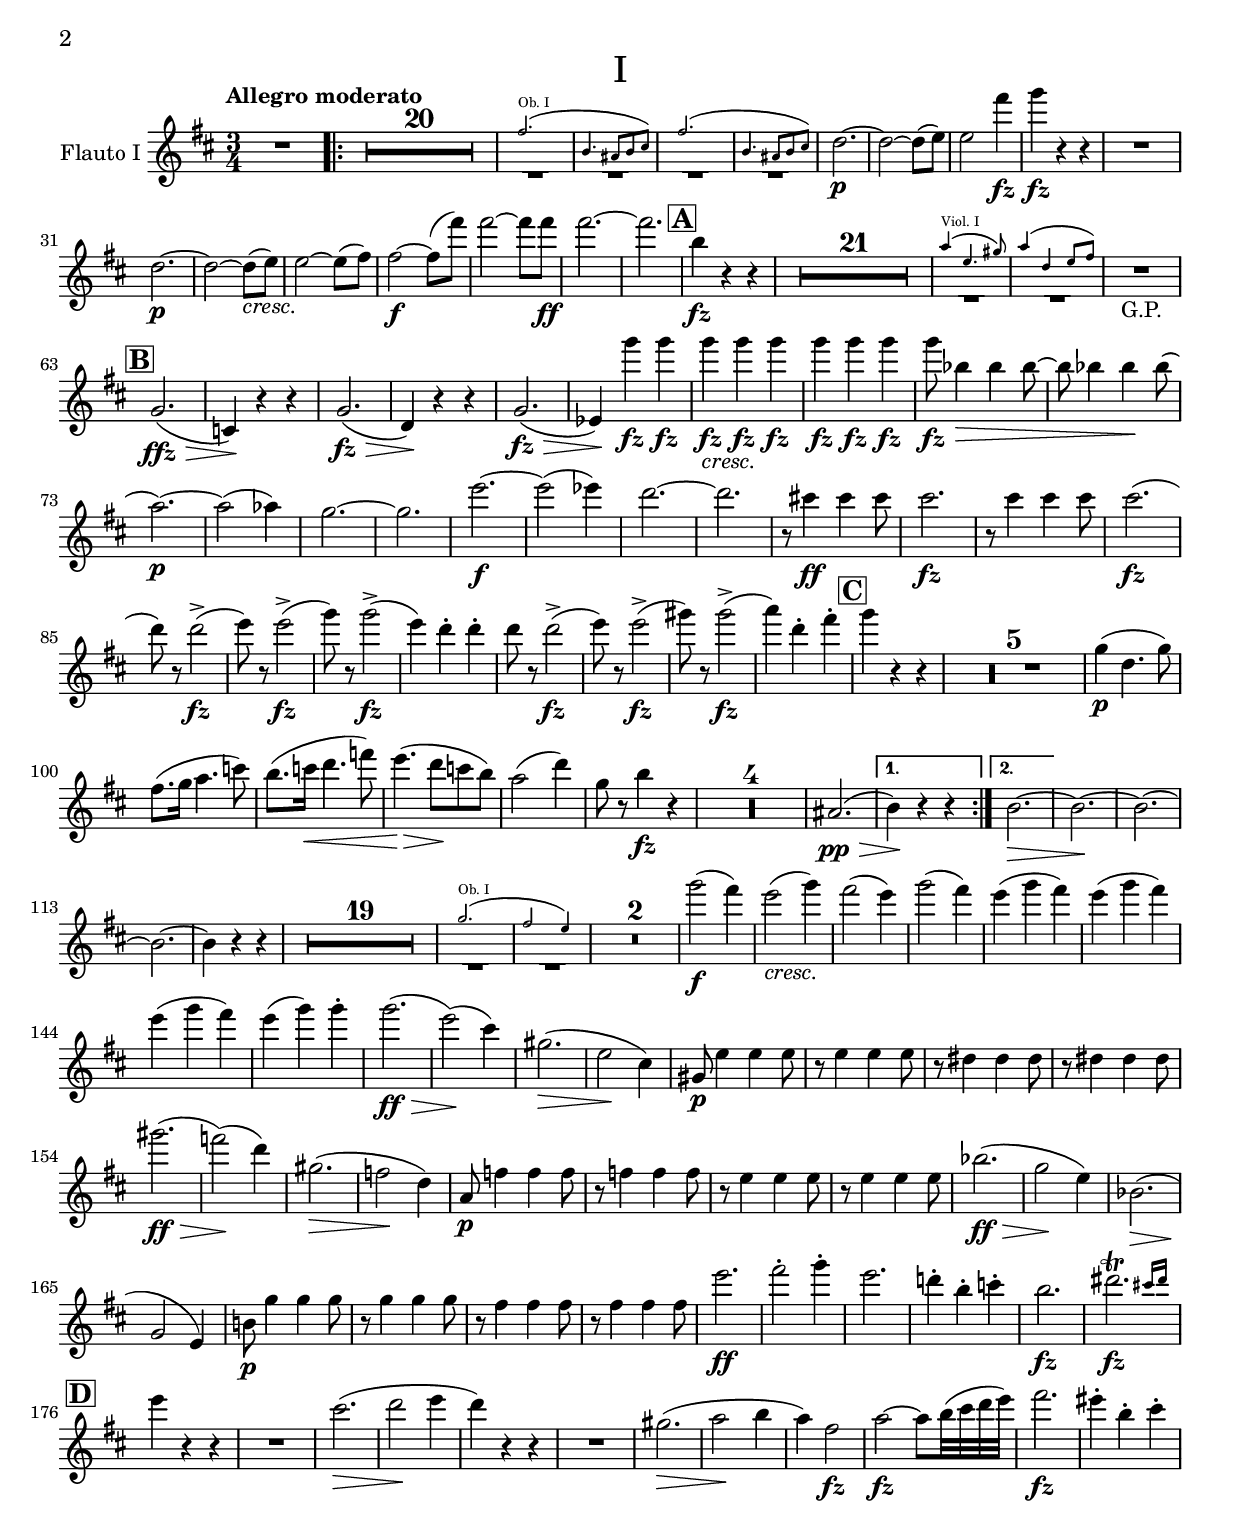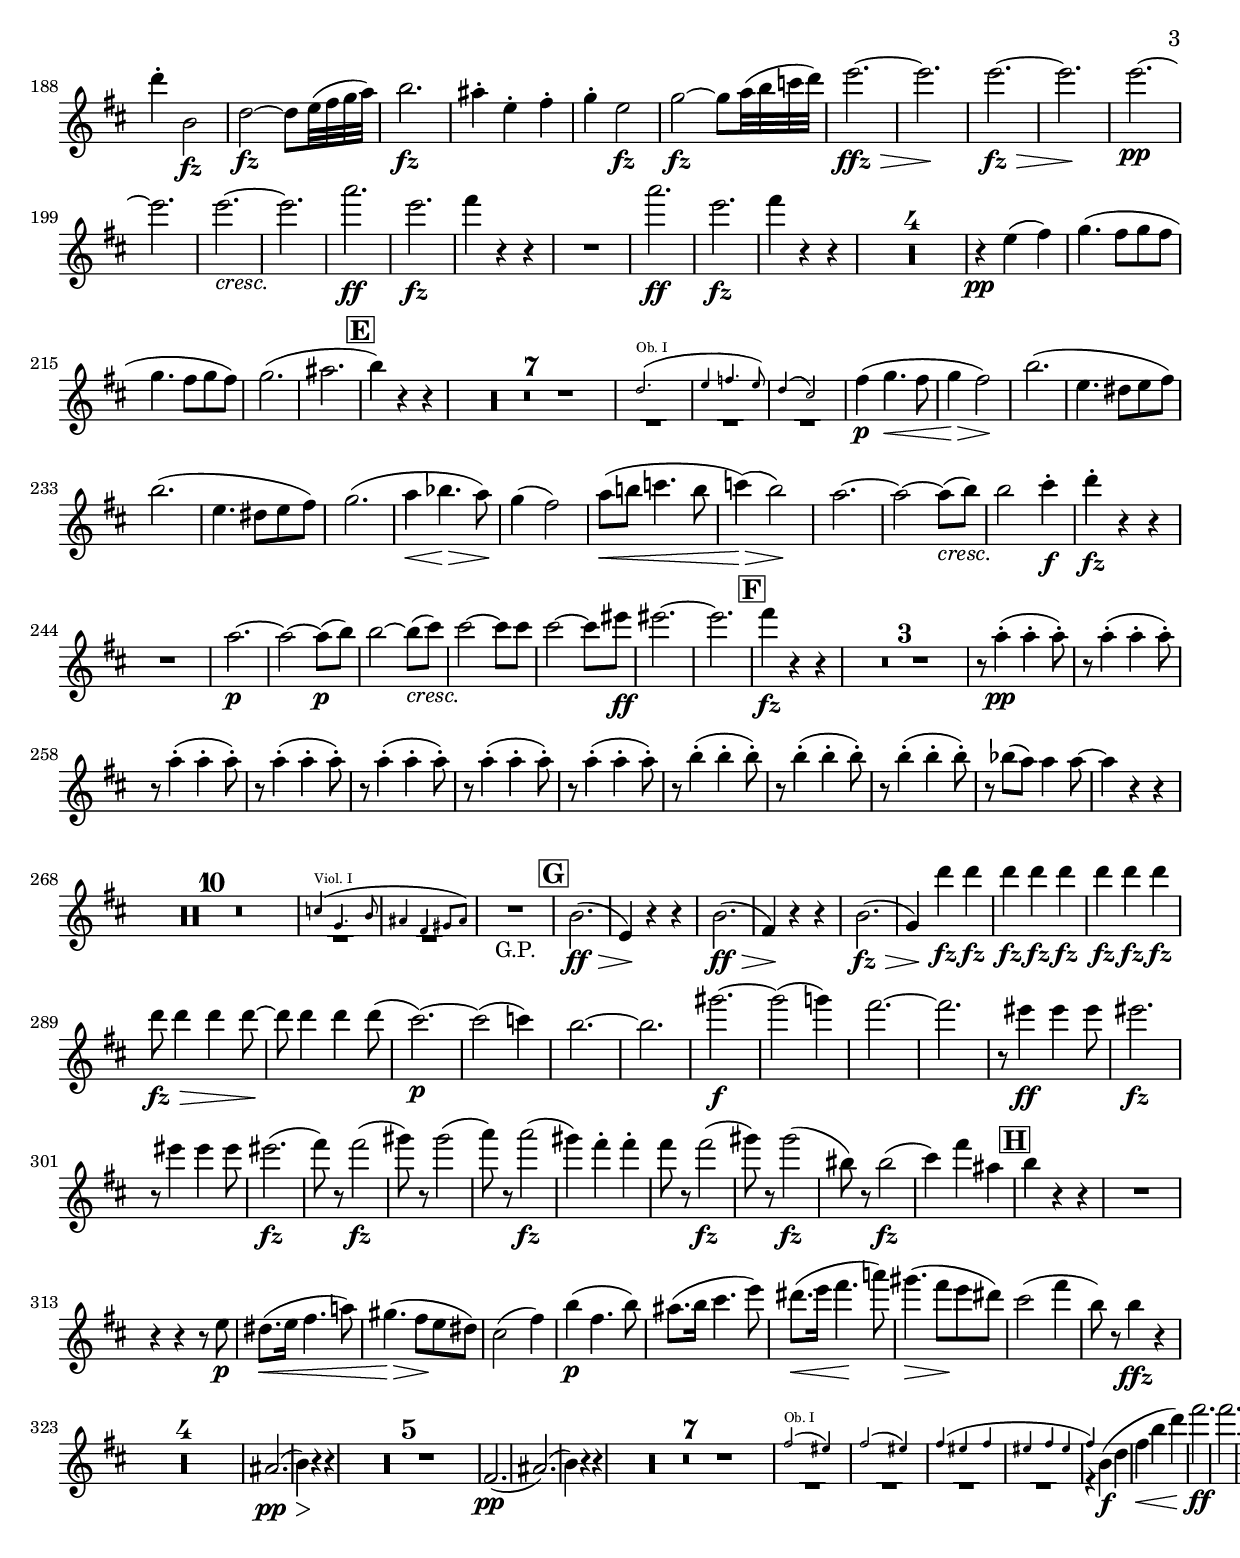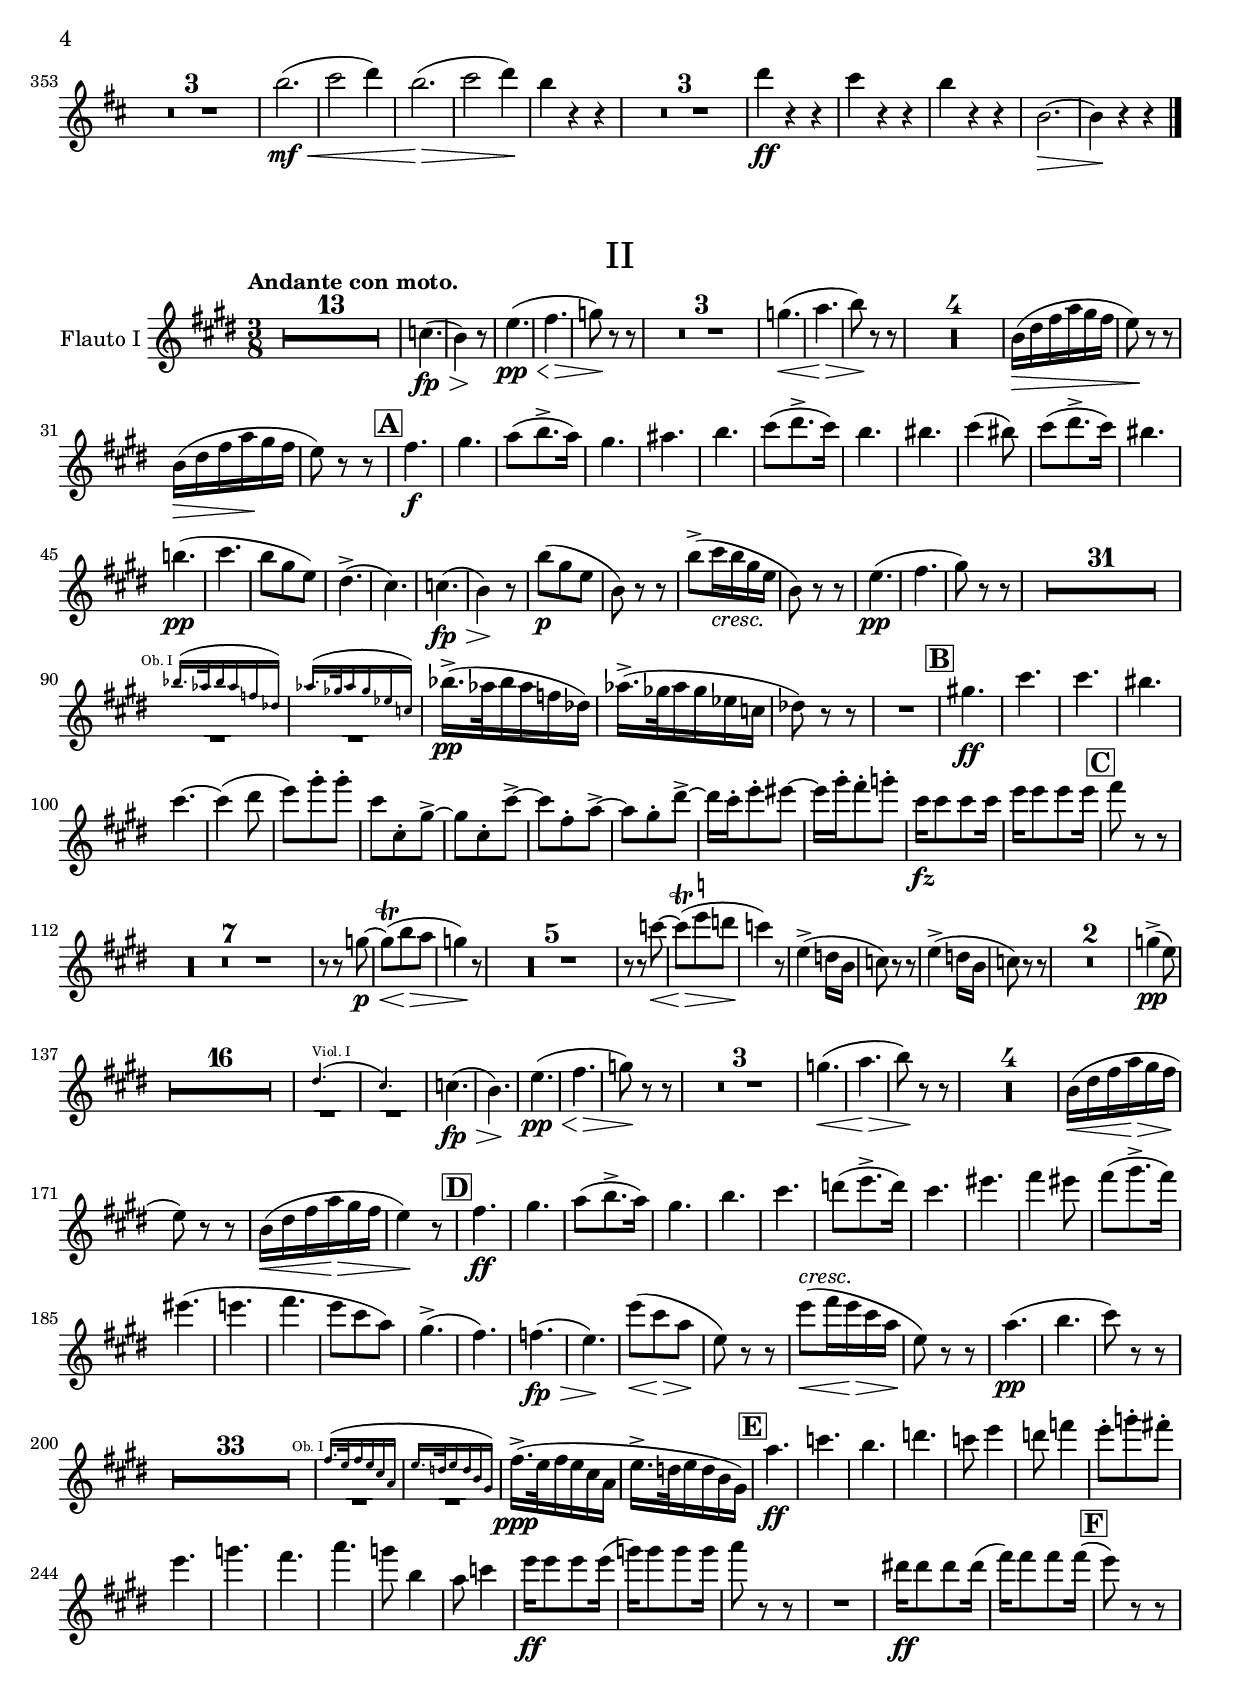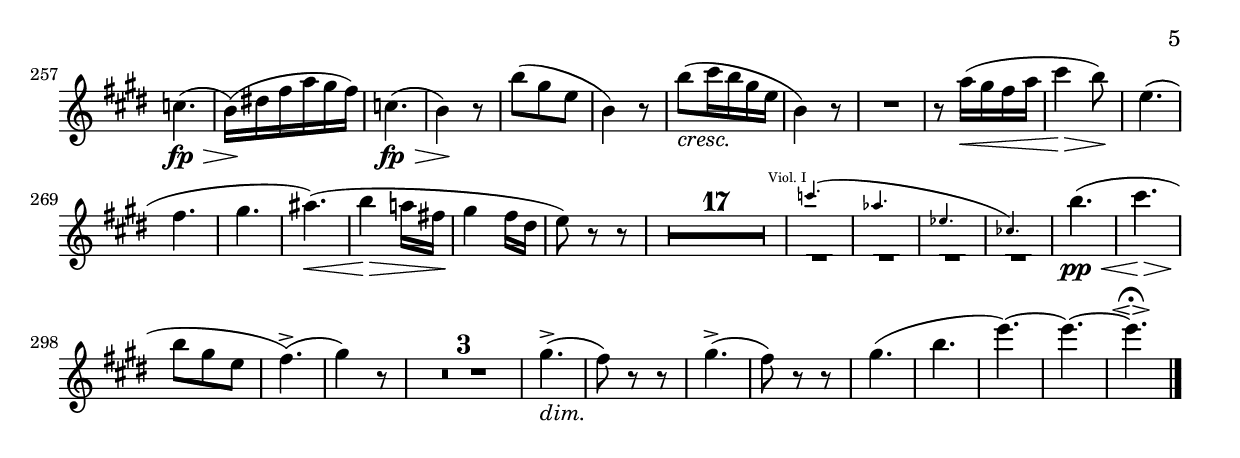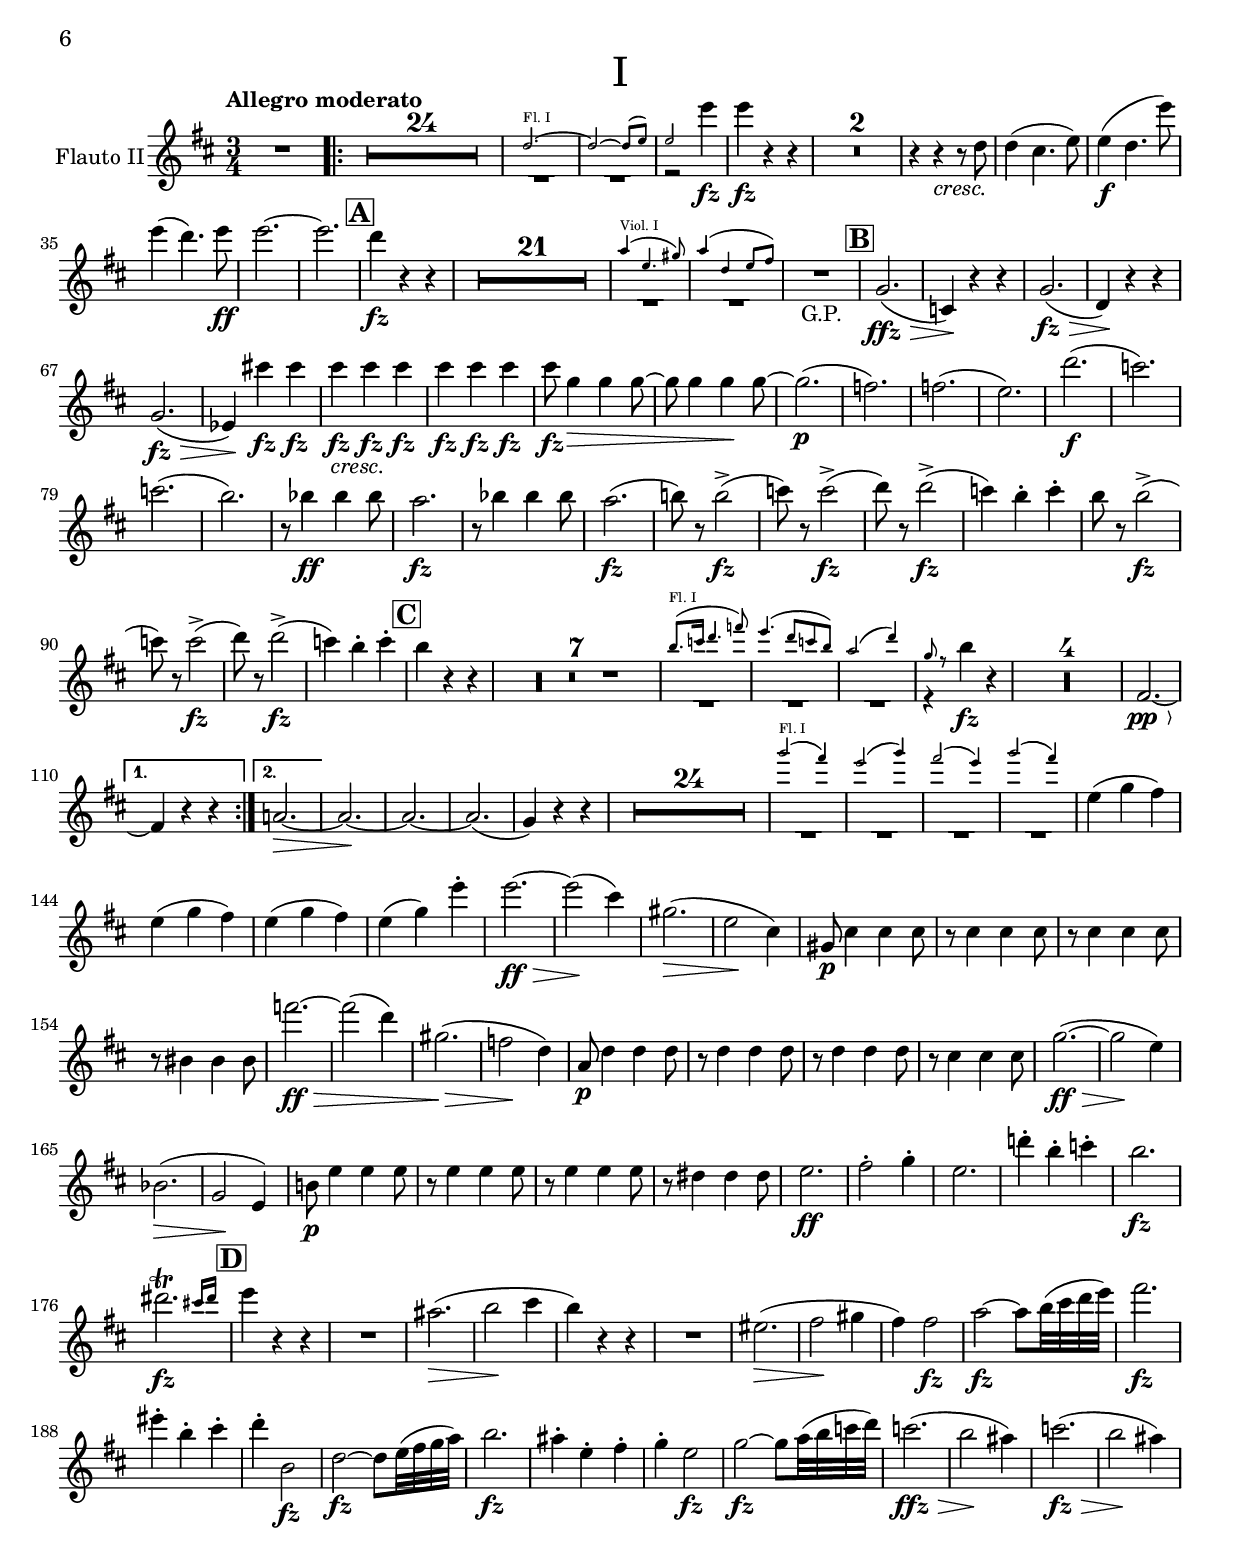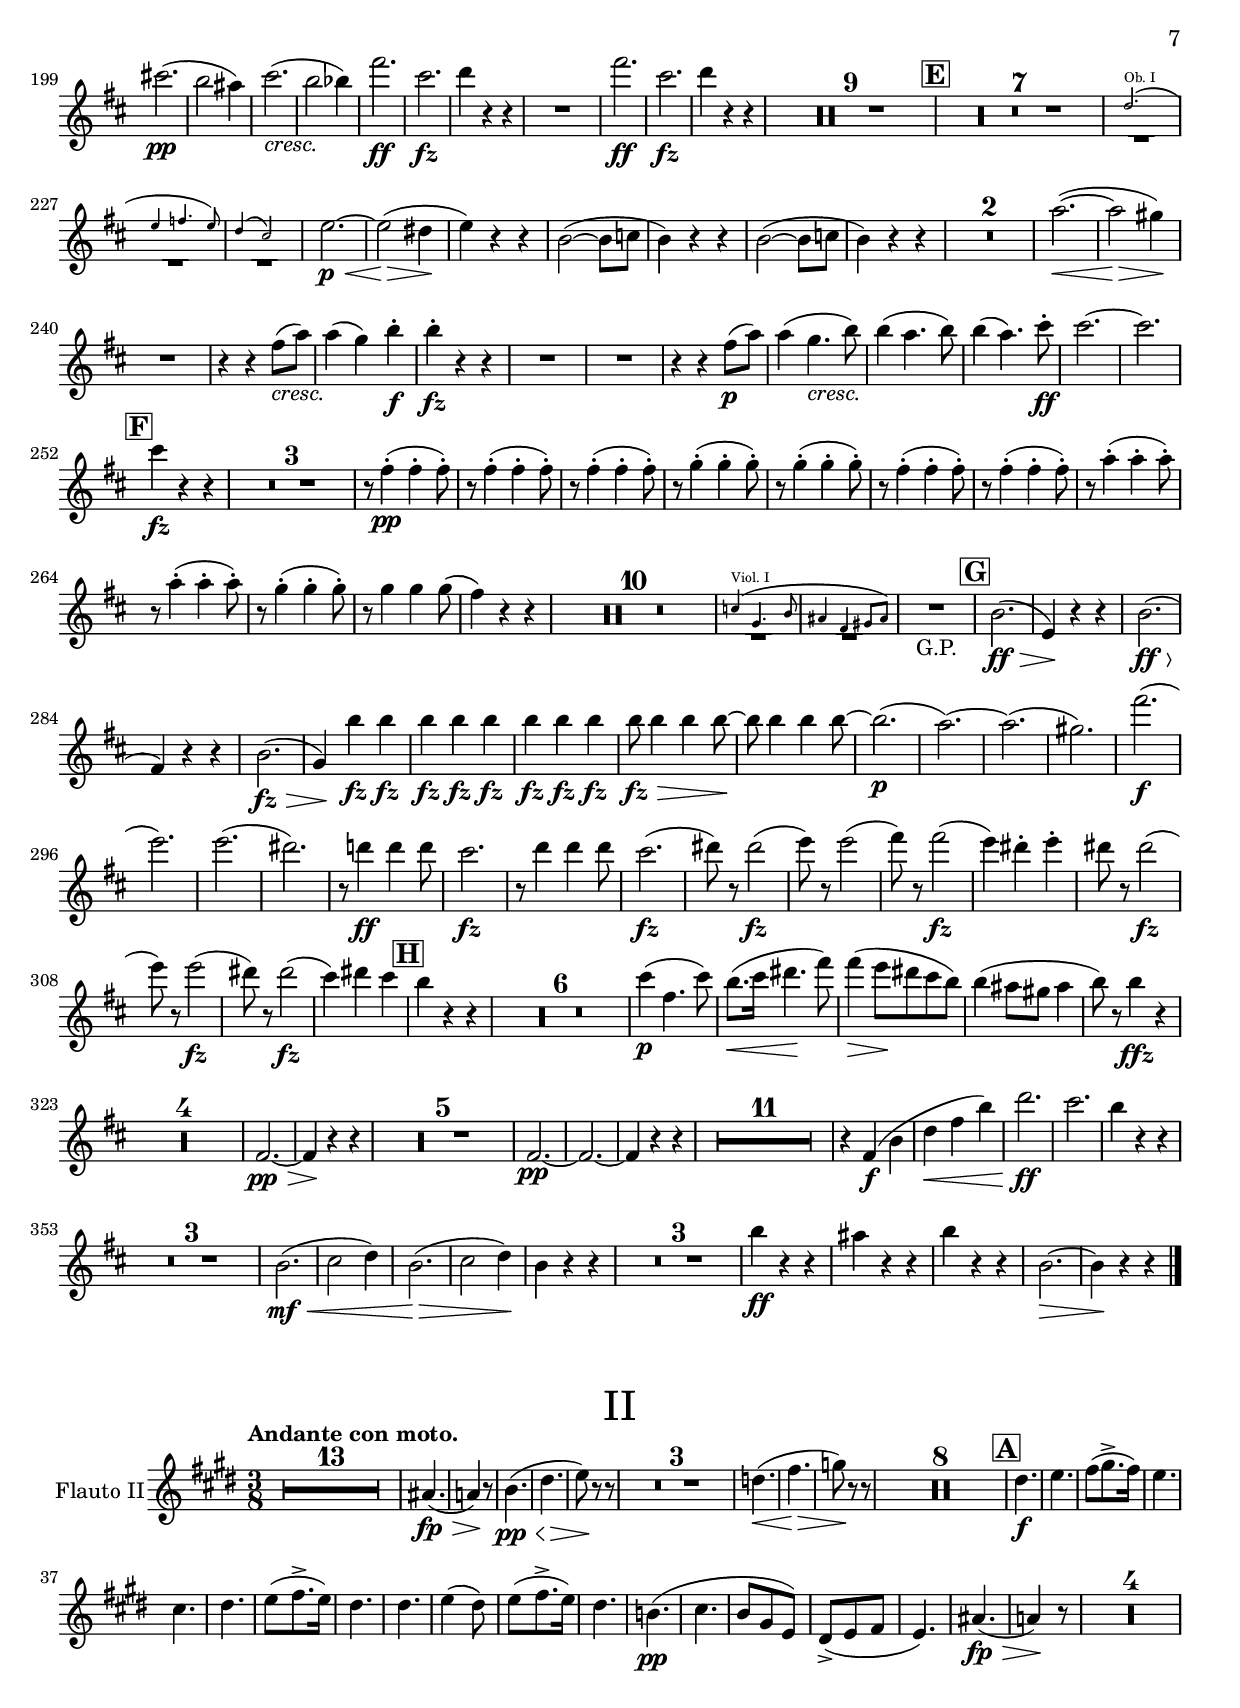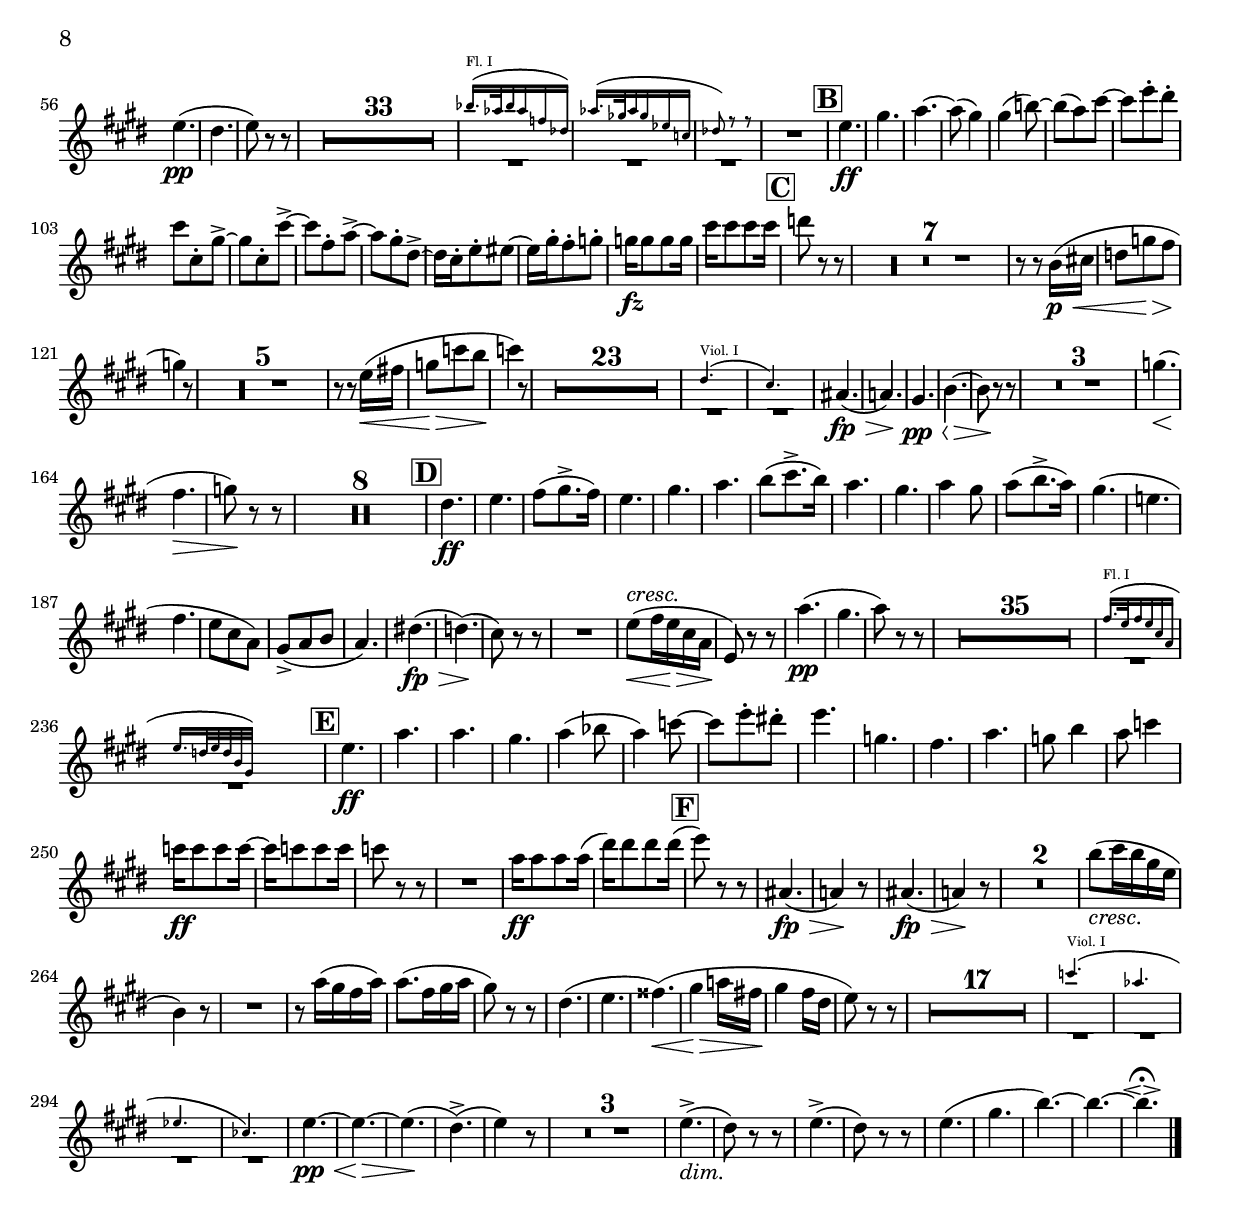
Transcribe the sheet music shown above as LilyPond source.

%Fichier : /media/Documents/Partitions/lilypond/16-SchubertSymph8/00_SchubertSymphonie8_01_Flauti.ly
%Fichier généré le :  samedi 2 février 2019, 13:30:06 (UTC+0100)
%#######################################################################
%#             G E N E R A L I T E S   E T   E N T E T E               #
%#######################################################################
\paper {
	%annotate-spacing = ##t
	ragged-bottom = ##t
	ragged-last-bottom = ##t
	%systems-per-page = #11
	%system-system-spacing = #'((basic-distance . 9) (padding . 0))
	%system-count = #12
	%
	%score-system-spacing = #'((padding . 0) (basic-distance . 10) (minimum-distance . 0) (stretchability . 0))
	%system-system-spacing #'basic-distance = #0
	%system-system-spacing #'minimum-distance = #0
	%system-system-spacing #'padding = #0.2
	%system-system-spacing #'stretchability = #0
	%page-breaking = #ly:page-turn-breaking
	%auto-first-page-number = ##t
	bookTitleMarkup = \markup {
		\override #'(baseline-skip . 3.5)
		\column {
			\fill-line { \fromproperty #'header:dedication }
			\override #'(baseline-skip . 3.5)
			\column {
				\fill-line {
					\huge \larger \larger \bold
					\fromproperty #'header:title
				}
				\fill-line {
					\large %\bold
					\fromproperty #'header:subtitle
				}
				\fill-line {
					\smaller %\bold
					\fromproperty #'header:subsubtitle
				}
				\fill-line {
					\fromproperty #'header:poet
					{ \large \bold \fromproperty #'header:instrument }
					\fromproperty #'header:composer
				}
				\fill-line {
					\fromproperty #'header:meter
					\fromproperty #'header:arranger
				}
			}
		}
	}
}
%-----------------------------------------------------------------------
globalMvtUn = {
	\version "2.18.2"
	\time 3/4
	%\key c \major
	\set Score.markFormatter = #format-mark-box-alphabet
	\compressFullBarRests
	\tempo "Allegro moderato"
	\set Score.doubleRepeatType = #":|.|:"
}
%-----------------------------------------------------------------------
globalMvtDeux = {
	\version "2.18.2"
	\time 3/8
	%\key c \major
	\set Score.markFormatter = #format-mark-box-alphabet
	\compressFullBarRests
	\tempo "Andante con moto."
	\set Score.doubleRepeatType = #":|.|:"
}
%-----------------------------------------------------------------------
\include "markup.ly"
%Fichier : /media/Documents/Partitions/lilypond/16-SchubertSymph8/01_SchubertSymphonie8_Mvt1_Flauto.ly
%Fichier généré le :  samedi 2 février 2019, 13:30:06 (UTC+0100)
%-----------------------------------------------------------------------
%         /!\ /!\ /!\   Fichier non compilable   /!\ /!\ /!\           -
%-----------------------------------------------------------------------
%#######################################################################
%#               M O U V E M E N T   1   -   V O I X   1               #
%#######################################################################
oboeNotesA = \relative c'' {
    s2.*21
    fis2.(
    b,4. ais8[ b cis])
    fis2.(
    b,4. ais8[ b cis])
}
oboeNotesB = \relative c''' {
    s2.*134
    g2.(
    fis2 e4)
    g2.(
    fis2 e4)
}
oboeNotesC = \relative c'' {
    s2.*226
    d2.(
    e4 f4. e8)
    d4( cis2)
}
oboeNotesD = \relative c'' {
    s2.*344
    fis2(-> eis4)
    fis2(-> eis4)
    fis( eis fis
    eis fis eis
    fis) s s
}
violinNotesA = \relative c''' {
    s2.*59
    a4( e4. gis8)
    a4( d, e8 fis)
}
violinNotesB = \relative c'' {
    s2.*278
    c4( g4. b8
    ais4 fis gis8 ais)
}
FlautoNotesA = \relative c'' {
    s2.*25
    d2.~
    d2~ d8( e)
    e2
}
FlautoNotesB = \relative c''' {
    s2.*100
    b8.( c16 d4. f8)
    e4.( d8[ c b])
    a2( d4)
    g,8 r
}
FlautoNotesC = \relative c'''' {
    s2.*139
    g2( fis4)
    e2( g4)
    fis2( e4)
    g2( fis4)
}
\addQuote "oboeA" {\oboeNotesA}
\addQuote "oboeB" {\oboeNotesB}
\addQuote "oboeC" {\oboeNotesC}
\addQuote "oboeD" {\oboeNotesD}
\addQuote "violinA" {\violinNotesA}
\addQuote "violinB" {\violinNotesB}
\addQuote "FlautoA" {\FlautoNotesA}
\addQuote "FlautoB" {\FlautoNotesB}
\addQuote "FlautoC" {\FlautoNotesC}

MvtUnFlautoI = \relative c {
	\clef treble
	\key b \minor
	\override TupletBracket #'bracket-visibility = ##f
	\override Hairpin.to-barline = ##f
	\set Score.alternativeNumberingStyle = #'numbers
	\set Staff.instrumentName = #"Flauto I"
	\set Staff.midiInstrument = #"flute"
	\set Score.quotedCueEventTypes = #'(note-event rest-event tie-event
                                      beam-event tuplet-span-event
                                      dynamic-event slur-event)
% mesures 1 à 5
	R2.
	\repeat volta 2 {
	    R2.*20
% mesures 6 à 10
	
% mesures 11 à 15
	
% mesures 16 à 20
	
% mesures 21 à 25
	    \new CueVoice { \set instrumentCueName = "Ob. I"}
	    \cueDuring #"oboeA" #UP {R2.*4}
% mesures 26 à 30
	    d''2.\p~
	    d2~ d8( e)
	    e2 fis'4\fz
	    g\fz r r
	    R2.
% mesures 31 à 35
	    d,2.\p~
	    d2~ d8(_\crescmarkup e)
	    e2~ e8( fis) 
	    fis2\f~ fis8( fis')
	    fis2~ fis8 fis\ff
% mesures 36 à 40
	    fis2.~
	    fis \mark \default
	    b,4\fz r r
	    R2.*21
% mesures 41 à 45
	
% mesures 46 à 50
	
% mesures 51 à 55
	
% mesures 56 à 60
	    \new CueVoice { \set instrumentCueName = "Viol. I"}
	    \cueDuring #"violinA" #UP {R2.*2}
% mesures 61 à 65
	    R2._\gp
	    \mark \default
	    g,2.\ffz\>(
	    c,4)\! r r
	    g'2.(\fz\>
% mesures 66 à 70
	    d4)\! r r
	    g2.(\fz\>
	    ees4)\! g''4\fz g\fz 
	    g_\crescmarkup\fz g\fz g\fz
	    g\fz g\fz g\fz
% mesures 71 à 75
	    g8\fz bes,4\> bes bes8~
	    bes bes4 bes\! bes8(
	    a2.)\p~
	    a2( aes4)
	    g2.~
% mesures 76 à 80
	    g
	    e'\f~
	    e2( ees4)
	    d2.~
	    d
% mesures 81 à 85
	    r8 cis!4\ff cis cis8 
	    cis2.\fz
	    r8 cis4 cis cis8
	    cis2.\fz(
	    d8) r d2(->\fz
% mesures 86 à 90
	    e8) r e2(\fz->
	    g8) r g2(\fz->
	    e4) d-. d-.
	    d8 r d2(\fz->
	    e8) r e2(\fz->
% mesures 91 à 95
	    gis8) r gis2(\fz->
	    a4) d,-. fis-. \mark \default
	    g r r
	    R2.*5
	    
% mesures 96 à 100
	    
	    
	    
	    g,4(\p d4. g8)
	    fis8.( g16 a4. c8)
% mesures 101 à 105
	    b8.( c16\< d4. f8)
	    e4.(\> d8[\! c b])
	    a2( d4)
	    g,8 r b4\fz r
	    R2.*4
% mesures 106 à 110
	    
	    
	    
	    ais,2.(\pp\>
	}
	\alternative {
	    {
	        b4)\! r r
	    }
	    {
	        b2.\>~
	    }
	}
% mesures 111 à 115
	b2.~\!
	b~
	b~ 
	b4 r r
	R2.*19
% mesures 116 à 120
	
% mesures 121 à 125
	
% mesures 126 à 130
	
% mesures 131 à 135
	
% mesures 136 à 140
	\new CueVoice { \set instrumentCueName = "Ob. I"}
	\cueDuring #"oboeB" #UP {R2.*2}
	R2.*2
	g''2\f( fis4)
	e2(_\crescmarkup g4)
	fis2( e4)
% mesures 141 à 145
	g2( fis4)
	e( g fis)
	e( g fis)
	e( g fis)
	e( g) g-.
% mesures 146 à 150
	g2.(\ff\>
	e2)(\! cis4)
	gis2.(\>
	e2\! cis4) 
	gis8\p e'4 e e8
% mesures 151 à 155
	r8 e4 e e8
	r8 dis4 dis dis8
	r dis4 dis dis8
	gis'2.(\ff\>
	f2)(\! d4)
% mesures 156 à 160
	gis,2.(\>
	f2\! d4)
	a8\p f'4 f f8
	r8 f4 f f8
	r8 e4 e e8 
% mesures 161 à 165
	r8 e4 e e8
	bes'2.\ff\>(
	g2\! e4)
	bes2.(\>
	g2\! e4)
% mesures 166 à 170
	b'!8\p g'4 g g8
	r g4 g g8
	r fis4 fis fis8
	r fis4 fis fis8
	e'2.\ff
% mesures 171 à 175
	fis2-. g4-.
	e2.
	d!4-. b-. c-. 
	b2.\fz 
	\afterGrace dis2.\fz^\trill {cis!16[ dis]} \once \override Score.RehearsalMark.X-offset = #1.0 \mark \default
% mesures 176 à 180
	e4 r r
	R2.
	cis2.(\>
	d2\! e4
	d) r r
% mesures 181 à 185
	R2.
	gis,2.\>(
	a2\! b4
	a4) fis2\fz
	a2\fz~ a8 b32( cis d e)
% mesures 186 à 190
	fis2.\fz
	eis4-. b-. cis-.
	d-. b,2\fz
	d\fz~ d8 e32( fis g a)
	b2.\fz
% mesures 191 à 195
	ais4-. e-. fis-.
	g-. e2\fz
	g\fz~ g8 a32( b c d)
	e2.\ffz\>~
	e\!
% mesures 196 à 200
	e~\fz\>
	e\!
	e~\pp
	e
	e~_\crescmarkup
% mesures 201 à 205
	e
	a\ff 
	e\fz
	fis4 r r
	R2.
% mesures 206 à 210
	a2.\ff
	e\fz
	fis4 r r
	R2.*4 
	
% mesures 211 à 215
	
	
	r4\pp e,( fis)
	g4.( fis8[ g fis]
	g4. fis8[ g fis])
% mesures 216 à 220
	g2.(
	ais \mark \default
	b4) r r
	R2.*7
	
% mesures 221 à 225
	
	
	
	
	
% mesures 226 à 230
	
	
	\new CueVoice { \set instrumentCueName = "Ob. I"}
	\cueDuring #"oboeC" #UP {R2.*3}
	fis4(\p g4.\< fis8
	g4\> fis2)\!
% mesures 231 à 235
	b2.(
	e,4. dis8[ e fis])
	b2.(
	e,4. dis8[ e fis])
	g2.(
% mesures 236 à 240
	a4\< bes4.\> a8)\!
	g4( fis2)
	a8(\< b! c4. b8
	c4)(\> b2)\!
	a2.~
% mesures 241 à 245
	a2~ a8(_\crescmarkup b) 
	b2 cis4-.\f
	d-.\fz r r
	R2.
	a2.\p~
% mesures 246 à 250
	a2~ a8\p( b)
	b2~ b8_\crescmarkup( cis)
	cis2~ cis8 cis
	cis2~ cis8 eis\ff
	eis2.~
% mesures 251 à 255
	eis \mark \default
	fis4\fz r r
	R2.*3
	
	
% mesures 256 à 260
	r8 a,4(-.\pp a-. a8-.) 
	r a4(-. a-. a8-.) 
	r a4(-. a-. a8-.) 
	r a4(-. a-. a8-.) 
	r a4(-. a-. a8-.) 
% mesures 261 à 265
	r a4(-. a-. a8-.) 
	r a4(-. a-. a8-.) 
	r b4(-. b-. b8-.)
	r b4(-. b-. b8-.)
	r b4(-. b-. b8-.) 
% mesures 266 à 270
	r bes([ a)] a4 a8~
	a4 r r
	R2.*10
	
	
% mesures 271 à 275
	
	
	
	
	
% mesures 276 à 280
	
	
	
	\new CueVoice { \set instrumentCueName = "Viol. I"}
	\cueDuring #"violinB" #UP {R2.*2}
	R2._\gp \mark \default
% mesures 281 à 285
	b,2.\ff\>(
	e,4)\! r r
	b'2.(\ff\>
	fis4)\! r r
	b2.(\fz\>
% mesures 286 à 290
	g4)\! d''\fz d\fz 
	d\fz d\fz d\fz  
	d\fz d\fz d\fz 
	d8\fz\> d4 d d8~\!
	d d4 d d8(
% mesures 291 à 295
	cis2.\p)~
	cis2( c4)
	b2.~
	b
	gis'2.\f~
% mesures 296 à 300
	gis2( g4)
	fis2.~
	fis
	r8 eis4\ff eis eis8
	eis2.\fz
% mesures 301 à 305
	r8 eis4 eis eis8 
	eis2.\fz(
	fis8) r fis2(\fz
	gis8) r gis2(
	a8) r a2\fz(
% mesures 306 à 310
	gis4) fis-. fis-.
	fis8 r fis2(\fz
	gis8) r gis2(\fz
	bis,8) r bis2(\fz
	cis4) fis ais, \mark \default
% mesures 311 à 315
	b r r
	R2. 
	r4 r r8 e,\p
	dis8.(\< e16 fis4. a!8)
	gis4.(\> fis8\![ e dis])
% mesures 316 à 320
	cis2( fis4)
	b(\p fis4. b8)
	ais8.( b16 cis4. e8)
	dis8.(\< e16 fis4.\! a!8)
	gis4.(\> fis8[\! e dis])
% mesures 321 à 325
	cis2( fis4 
	b,8) r b4\ffz r
	R2.*4
	
	
% mesures 326 à 330
	
	ais,2.(\pp\>
	b4)\! r r
	R2.*5
	
% mesures 331 à 335
	
	
	
	fis2.(\pp
	ais)(
% mesures 336 à 340
	b4) r r
	R2.*7
	
	
	
% mesures 341 à 345
	
	
	
	
	
% mesures 346 à 350
	\new CueVoice { \set instrumentCueName = "Ob. I"}
	\cueDuring #"oboeD" #UP {R2.*4 r4}
	 b(\f d
	fis\< b d)
	fis2.\ff
% mesures 351 à 355
	fis 
	b,4 r r
	R2.*3
	
	
% mesures 356 à 360
	b2.(\mf\< 
	cis2 d4)
	b2.\>(
	cis2 d4)\!
	b4 r r
% mesures 361 à 365
	R2.*3
	
	
	d4\ff r r
	cis r r
% mesures 366 à 368
	b r r
	b,2.\>~
	b4\! r r \bar "|."
}
MvtUnFlautoII = \relative c {
	\clef treble
	\key b \minor
	\override TupletBracket #'bracket-visibility = ##f
	\override Hairpin.to-barline = ##f
	\set Score.alternativeNumberingStyle = #'numbers
	\set Staff.instrumentName = #"Flauto II"
	\set Score.quotedCueEventTypes = #'(note-event rest-event tie-event
                                      beam-event tuplet-span-event
                                      dynamic-event slur-event)
% mesures 1 à 5
	R2.
	\repeat volta 2 {
	    R2.*24
% mesures 6 à 10
	
% mesures 11 à 15
	
% mesures 16 à 20
	
% mesures 21 à 25
	
% mesures 26 à 30
	    
	    \new CueVoice { \set instrumentCueName = "Fl. I"}
	    \cueDuring #"FlautoA" #UP {R2.*2 r2}
	    e'''4\fz
	    e\fz r r
	    R2.*2
% mesures 31 à 35
	    
	    r4 r_\crescmarkup r8 d,
	    d4( cis4. e8)
	    e4(\f d4. e'8)
	    e4( d4.) e8\ff
% mesures 36 à 40
	    e2.~
	    e \mark \default
	    d4\fz r r
	    R2.*21
% mesures 41 à 45
	
% mesures 46 à 50
	
% mesures 51 à 55
	
% mesures 56 à 60
	
% mesures 61 à 65
	    \new CueVoice { \set instrumentCueName = "Viol. I"}
	    \cueDuring #"violinA" #UP {R2.*2}
	    R2._\gp \mark \default
	    g,,2.\ffz\>(
	    c,4)\! r r
	    g'2.(\fz\>
% mesures 66 à 70
	    d4)\! r r
	    g2.(\fz\>
	    ees4)\! cis''!4\fz cis\fz
	    cis_\crescmarkup\fz cis\fz cis\fz
	    cis\fz cis\fz cis\fz
% mesures 71 à 75
	    cis8\fz g4\> g g8~
	    g g4 g\! g8~
	    g2.\p(
	    f)
	    f(
% mesures 76 à 80
	    e)
	    d'\f(
	    c)
	    c(
	    b)
% mesures 81 à 85
	    r8 bes!4\ff bes bes8
	    a2.\fz
	    r8 bes4 bes bes8
	    a2.\fz(
	    b!8) r b2(->\fz
% mesures 86 à 90
	    c8) r c2(\fz->
	    d8) r d2(\fz->
	    c4) b-. c-.
	    b8 r b2(\fz->
	    c8) r c2(\fz->
% mesures 91 à 95
	    d8) r d2(\fz->
	    c4) b-. c-. \mark \default
	    b r r
	    R2.*7
	    
% mesures 96 à 100
	    
	    
	    
	    
	    
% mesures 101 à 105
	    
	    
	    \new CueVoice { \set instrumentCueName = "Fl. I"}
	    \cueDuring #"FlautoB" #UP {R2.*3 r4}
	    b4\fz r
	    R2.*4
% mesures 106 à 110
	    
	    
	    
	    fis,2.\pp\>~
	}
	\alternative {
	    {
	        fis4\! r r
	    }
	    {
	        a!2.\>~
	    }
	}
% mesures 111 à 115
	a2.~\!
	a~
	a(
	g4) r r
	R2.*24
% mesures 116 à 120
	
% mesures 121 à 125
	
% mesures 126 à 130
	
% mesures 131 à 135
	
% mesures 136 à 140
	
	
	
	
	
% mesures 141 à 145
	\new CueVoice { \set instrumentCueName = "Fl. I"}
	\cueDuring #"FlautoC" #UP {R2.*4}
	e'4( g fis)
	e( g fis)
	e( g fis)
	e( g) e'-.
% mesures 146 à 150
	e2.\ff\>~
	e2(\! cis4)
	gis2.(\>
	e2\! cis4)
	gis8\p cis4 cis cis8
% mesures 151 à 155
	r8 cis4 cis cis8
	r8 cis4 cis cis8
	r bis4 bis bis8
	f''2.\ff\>~
	f2( d4)
% mesures 156 à 160
	gis,2.(\>
	f2\! d4)
	a8\p d4 d d8
	r8 d4 d d8
	r8 d4 d d8
% mesures 161 à 165
	r8 cis4 cis cis8
	g'2.\ff\>~(
	g2\! e4)
	bes2.(\>
	g2\! e4)
% mesures 166 à 170
	b'!8\p e4 e e8
	r e4 e e8
	r e4 e e8
	r dis4 dis dis8
	e2.\ff
% mesures 171 à 175
	fis2-. g4-.
	e2.
	d'!4-. b-. c-.
	b2.\fz
	\afterGrace dis2.\fz^\trill {cis!16[ dis]} \mark \default
% mesures 176 à 180
	e4 r r
	R2.
	ais,2.(\>
	b2\! cis4
	b) r r
% mesures 181 à 185
	R2.
	eis,2.\>(
	fis2\! gis4
	fis4) fis2\fz
	a2\fz~ a8 b32( cis d e)
% mesures 186 à 190
	fis2.\fz
	eis4-. b-. cis-.
	d-. b,2\fz
	d\fz~ d8 e32( fis g a)
	b2.\fz
% mesures 191 à 195
	ais4-. e-. fis-.
	g-. e2\fz
	g\fz~ g8 a32( b c d)
	c2.\ffz\>(
	b2\! ais4)
% mesures 196 à 200
	c2.(\fz\>
	b2\! ais4)
	cis!2.\pp(
	b2 ais4)
	cis2.(_\crescmarkup
% mesures 201 à 205
	b2 bes4)
	fis'2.\ff
	cis\fz
	d4 r r
	R2.
% mesures 206 à 210
	fis2.\ff
	cis\fz
	d4 r r
	R2.*9
	
% mesures 211 à 215
	
	
	
	
	
% mesures 216 à 220
	
	\mark \default
	R2.*7
	
	
% mesures 221 à 225
	
	
	
	
	
% mesures 226 à 230
	
	
	\new CueVoice { \set instrumentCueName = "Ob. I"}
	\cueDuring #"oboeC" #UP {R2.*3}
	e,2.\p\<~ 
	e2\>( dis4\!
% mesures 231 à 235
	e4) r r
	b2~( b8 c
	b4) r r
	b2~( b8 c 
	b4) r r
% mesures 236 à 240
	R2.*2
	
	a'2.\<(~
	a2\> gis4)\!
	R2.
% mesures 241 à 245
	r4 r fis8(_\crescmarkup a)
	a4( g) b-.\f
	b-.\fz r r
	R2.
	R2.
% mesures 246 à 250
	r4 r fis8\p( a)
	a4( g4._\crescmarkup b8)
	b4( a4. b8)
	b4( a4.) cis8-.\ff
	cis2.~
% mesures 251 à 255
	cis \mark \default
	cis4\fz r r
	R2.*3
	
	
% mesures 256 à 260
	r8 fis,4(-.\pp fis-. fis8-.)
	r fis4(-. fis-. fis8-.) 
	r fis4(-. fis-. fis8-.) 
	r g4(-. g-. g8-.) 
	r g4(-. g-. g8-.) 
% mesures 261 à 265
	r fis4(-. fis-. fis8-.) 
	r fis4(-. fis-. fis8-.) 
	r a4(-. a-. a8-.)
	r a4(-. a-. a8-.)
	r g4(-. g-. g8-.)
% mesures 266 à 270
	r g4 g g8(
	fis4) r r
	R2.*10
	
	
% mesures 271 à 275
	
	
	
	
	
% mesures 276 à 280
	
	
	
	\new CueVoice { \set instrumentCueName = "Viol. I"}
	\cueDuring #"violinB" #UP {R2.*2}
	R2._\gp \mark \default
% mesures 281 à 285
	b,2.\ff\>(
	e,4)\! r r
	b'2.(\ff\>
	fis4)\! r r
	b2.(\fz\>
% mesures 286 à 290
	g4)\! b'\fz b\fz 
	b\fz b\fz b\fz 
	b\fz b\fz b\fz 
	b8\fz\> b4 b b8~\!
	b b4 b b8~
% mesures 291 à 295
	b2.\p(
	a)~
	a(
	gis)
	fis'\f(
% mesures 296 à 300
	e)
	e(
	dis)
	r8 d!4\ff d d8
	cis2.\fz
% mesures 301 à 305
	r8 d4 d d8
	cis2.\fz(
	dis8) r dis2(\fz
	e8) r e2(
	fis8) r fis2\fz(
% mesures 306 à 310
	e4) dis-. e-.
	dis8 r dis2(\fz
	e8) r e2(\fz
	dis8) r dis2(\fz
	cis4) dis cis \mark \default
% mesures 311 à 315
	b r r
	R2.*6
	
	
	
% mesures 316 à 320
	
	
	cis4(\p fis,4. cis'8)
	b8.(\< cis16 dis4.\! fis8)
	fis4(\> e8[\! dis cis b])
% mesures 321 à 325
	b4( ais8 gis ais4
	b8) r b4\ffz r
	R2.*4
	
	
% mesures 326 à 330
	
	fis,2.~\pp\>
	fis4\! r r
	R2.*5
	
% mesures 331 à 335
	
	
	
	fis2.\pp~
	fis~
% mesures 336 à 340
	fis4 r r
	R2.*11
	
	
	
% mesures 341 à 345
	
	
	
	
	
% mesures 346 à 350
	
	
	r4 fis(\f b
	d\< fis b)
	d2.\ff
% mesures 351 à 355
	cis
	b4 r r
	R2.*3
	
	
% mesures 356 à 360
	b,2.(\mf\< 
	cis2 d4)
	b2.\>(
	cis2 d4)\!
	b4 r r
% mesures 361 à 365
	R2.*3
	
	
	b'4\ff r r
	ais r r
% mesures 366 à 368
	b r r
	b,2.\>~
	b4\! r r \bar "|."
}

\include "01_Voice_part_formatting.ly"
%Fichier : /media/Documents/Partitions/lilypond/16-SchubertSymph8/02_SchubertSymphonie8_Mvt2_Flauti.ly
%Fichier généré le :  samedi 2 février 2019, 13:30:06 (UTC+0100)
%-----------------------------------------------------------------------
%         /!\ /!\ /!\   Fichier non compilable   /!\ /!\ /!\           -
%-----------------------------------------------------------------------
%#######################################################################
%#               M O U V E M E N T   2   -   V O I X   1               #
%#######################################################################
oboeNotesM = \relative c''' {
    s4.*89
    bes16.( aes32 bes16 aes f des)
    aes'16.(-> ges32 aes16 ges ees c)
}
oboeNotesN = \relative c'' {
    s4.*232
    fis16.( e32 fis16 e cis a
    e'16. d32 e16 d b gis)
}
violinNotesM = \relative c'' {
    s4.*152
    dis4.(
    cis)
}
violinNotesN = \relative c''' {
    s4.*291
    c4.(
    aes
    ees
    ces)
}
fluteNotesM = \relative c''' {
    s4.*91
    bes16.( aes32 bes16 aes f des)
    aes'16.( ges32 aes16 ges ees c
    des8) r r
}
fluteNotesN = \relative c'' {
    s4.*234
    fis16.( e32 fis16 e cis a
    e'16. d32 e d b gis)
}
\addQuote "oboeM" {\oboeNotesM}
\addQuote "oboeN" {\oboeNotesN}
\addQuote "violinM" {\violinNotesM}
\addQuote "violinN" {\violinNotesN}
\addQuote "fluteM" {\fluteNotesM}
\addQuote "fluteN" {\fluteNotesN}
MvtDeuxFlautiI = \relative c'' {
	\clef treble
	\key e \major
	\set Staff.instrumentName = #"Flauto I"
	\set Staff.midiInstrument = #"flute"
	\set Score.alternativeNumberingStyle = #'numbers
	\set Score.quotedCueEventTypes = #'(note-event rest-event tie-event
                                      beam-event tuplet-span-event
                                      dynamic-event slur-event)
% mesures 1 à 5
	R4.*13
% mesures 6 à 10
	
% mesures 11 à 15
	
	
	
	c4.(\fp\>
	b4)\! r8
% mesures 16 à 20
	e4.(\pp\<
	fis\>
	g8)\! r r
	R4.*3
	
% mesures 21 à 25
	
	g4.(\<
	a\>
	b8\!) r r
	R4.*4
% mesures 26 à 30
	
	
	
	b,16(\> dis fis a gis fis
	e8)\! r r
% mesures 31 à 35
	b16(\> dis fis a\! gis fis
	e8) r r \mark \default
	fis4.\f
	gis
	a8( b8.-> a16)
% mesures 36 à 40
	gis4.
	ais 
	b
	cis8( dis8.-> cis16)
	b4.
% mesures 41 à 45
	bis
	cis4( bis8)
	cis8( dis8.-> cis16)
	bis4.
	b!\pp(
% mesures 46 à 50
	cis
	b8 gis e)
	dis4.(->
	cis)
	c(\fp\>
% mesures 51 à 55
	b4)\! r8
	b'(\p gis e
	b) r r
	b'->( cis16_\crescmarkup b gis e
	b8) r r
% mesures 56 à 60
	e4.(\pp
	fis
	gis8) r r
	R4.*31
% mesures 61 à 65
	
% mesures 66 à 70
	
% mesures 71 à 75
	
% mesures 76 à 80
	
% mesures 81 à 85
	
% mesures 86 à 90
	\new CueVoice { 
	    \set instrumentCueName = "Ob. I"
	    \override InstrumentSwitch.self-alignment-X = #RIGHT
	}
	\cueDuring #"oboeM" #UP {R4.*2}
% mesures 91 à 95
	
	bes16.(->\pp aes32 bes16 aes f des)
	aes'16.(-> ges32 aes16 ges ees c
	des8) r r
	R4. \mark \default
% mesures 96 à 100
	gis!4.\ff
	cis
	cis
	bis
	cis~
% mesures 101 à 105
	cis4( dis8
	e) gis-. gis-.
	cis, cis,-. gis'->~
	gis cis,-. cis'->~
	cis fis,-. a->~
% mesures 106 à 110
	a gis-. dis'->~
	dis16 cis-. e8-. eis~
	eis16 gis-. fis8-. g-.
	cis,16\fz cis8 cis cis16
	e16 e8 e e16 \mark \default
% mesures 111 à 115
	fis8 r r
	R4.*7
	
	
	
% mesures 116 à 120
	
	
	
	r8 r g,~\p\<
	g\trill( b\> a
% mesures 121 à 125
	g4)\! r8
	R4.*5
	
	
	
% mesures 126 à 130
	
	r8 r c\<~
	c(\trill -\tweak X-offset #2.2 \becarre\> e d\!
	c4) r8
	e,4(-> d16 b
% mesures 131 à 135
	c8) r r
	e4(-> d16 b
	c8) r r
	R4.*2
	
% mesures 136 à 140
	g'4(\pp-> e8)
	R4.*16
	
	
	
% mesures 141 à 145
	
% mesures 146 à 150
	
% mesures 151 à 155
	
	
	\new CueVoice { \set instrumentCueName = "Viol. I"}
	\cueDuring #"violinM" #UP {R4.*2}
	c4.(\fp\>
% mesures 156 à 160
	b)\!
	e(\pp\<
	fis\>
	g8)\! r r
	R4.*3
% mesures 161 à 165
	
	
	g4.(\<
	a\>
	b8)\! r r
% mesures 166 à 170
	R4.*4
	
	
	
	b,16(\< dis fis a\> gis fis
% mesures 171 à 175
	e8)\! r r 
	b16(\< dis fis a\> gis fis
	e4)\! r8 \mark \default
	fis4.\ff
	gis
% mesures 176 à 180
	a8( b8.-> a16)
	gis4.
	b
	cis
	d8( e8.-> d16)
% mesures 181 à 185
	cis4.
	eis
	fis4 eis8
	fis8( gis8.-> fis16)
	eis4.(
% mesures 186 à 190
	e!
	fis
	e8 cis a)
	gis4.->(
	fis)
% mesures 191 à 195
	f(\fp\>
	e)\!
	e'8(\< cis\> a\!
	e) r r
	e'8(\<^\crescmarkup fis16 e\> cis a\!
% mesures 196 à 200
	e8) r r
	a4.(\pp
	b
	cis8) r r
	R4.*33
% mesures 201 à 205
	
% mesures 206 à 210
	
% mesures 211 à 215
	
% mesures 216 à 220
	
% mesures 221 à 225
	
% mesures 226 à 230
	
% mesures 231 à 235
	
	
	\new CueVoice { 
	    \set instrumentCueName = "Ob. I"
	    \override InstrumentSwitch.self-alignment-X = #RIGHT
	}
	\cueDuring #"oboeN" #UP {R4.*2}
	fis,16.(\ppp-> e32 fis16 e cis a
% mesures 236 à 240
	e'16.-> d32 e16 d b gis) \mark \default
	a'4.\ff
	c
	b
	d
% mesures 241 à 245
	c8 e4
	d8 f4
	e8-. g-. fis!-.
	e4.
	g
% mesures 246 à 250
	fis
	a
	g8 b,4
	a8 c4
	e16\ff e8 e e16( 
% mesures 251 à 255
	g) g8 g g16
	a8 r r
	R4. 
	dis,!16\ff dis8 dis dis16(
	fis) fis8 fis fis16( \mark \default
% mesures 256 à 260
	e8) r r \break
	c,4.\fp\>(
	b16)\!( dis! fis a gis fis)
	c4.(\fp\>
	b4)\! r8
% mesures 261 à 265
	b'8( gis e
	b4) r8
	b'8(_\crescmarkup cis16 b gis e
	b4) r8
	R4.
% mesures 266 à 270
	r8 a'16(\< gis fis a
	cis4\> b8)\!
	e,4.(
	fis
	gis
% mesures 271 à 275
	ais)(\<
	b4\> a!16 fis!\!
	gis4 fis16 dis
	e8) r r
	R4.*17
% mesures 276 à 280
	
% mesures 281 à 285
	
% mesures 286 à 290
	
% mesures 291 à 295
	\new CueVoice { 
	    \set instrumentCueName = "Viol. I"
	    \override InstrumentSwitch.self-alignment-X = #RIGHT
	}
	\cueDuring #"violinN" #UP {R4.*4}
% mesures 296 à 300
	b'4.\pp\<(
	cis\>
	b8\! gis e
	fis4.)(->
	gis4) r8
% mesures 301 à 305
	R4.*3
	
	
	gis4.(->_\dimmarkup
	fis8) r r
% mesures 306 à 310
	gis4.(->
	fis8) r r
	gis4.(
	b
	e)~
% mesures 311 à 312
	e~
	e\fermata\espressivo \bar "|."
}
MvtDeuxFlautiII = \relative c'' {
	\clef treble
	\key e \major
	\set Staff.instrumentName = #"Flauto II"
	\set Staff.midiInstrument = #"flute"
	\set Score.alternativeNumberingStyle = #'numbers
	\set Score.quotedCueEventTypes = #'(note-event rest-event tie-event
                                      beam-event tuplet-span-event
                                      dynamic-event slur-event)
% mesures 1 à 5
	R4.*13
% mesures 6 à 10
	
% mesures 11 à 15
	
	
	
	ais4.(\fp\>
	a!4)\! r8
% mesures 16 à 20
	b4.(\pp\<
	dis\>
	e8)\! r r
	R4.*3
	
% mesures 21 à 25
	
	d4.(\<
	fis\>
	g8\!) r r
	R4.*8
% mesures 26 à 30
	
	
	
	
	
% mesures 31 à 35
	
	\mark \default
	dis4.\f
	e
	fis8( gis8.-> fis16)
% mesures 36 à 40
	e4.
	cis 
	dis
	e8( fis8.-> e16)
	dis4.
% mesures 41 à 45
	dis
	e4( dis8)
	e8( fis8.-> e16)
	dis4.
	b!\pp(
% mesures 46 à 50
	cis
	b8 gis e)
	dis8(-> e fis
	e4.)
	ais(\fp\>
% mesures 51 à 55
	a!4)\! r8
	R4.*4
	
	
	
% mesures 56 à 60
	e'4.(\pp
	dis
	e8) r r
	R4.*33
% mesures 61 à 65
	
% mesures 66 à 70
	
% mesures 71 à 75
	
% mesures 76 à 80
	
% mesures 81 à 85
	
% mesures 86 à 90
	
% mesures 91 à 95
	
	\new CueVoice { \set instrumentCueName = "Fl. I"}
	\cueDuring #"fluteM" #UP {R4.*3}
	
	R4. \mark \default
% mesures 96 à 100
	e4.\ff
	gis
	a~
	a8( gis4)
	gis( b!8)~
% mesures 101 à 105
	b( a) cis~
	cis e-. dis-.
	cis cis,-. gis'->~
	gis cis,-. cis'->~
	cis fis,-. a->~
% mesures 106 à 110
	a gis-. dis->~
	dis16 cis-. e8-. eis~
	eis16 gis-. fis8-. g-.
	g16\fz g8 g g16
	cis16 cis8 cis cis16 \mark \default
% mesures 111 à 115
	d8 r r
	R4.*7
	
	
	
% mesures 116 à 120
	
	
	
	r8 r b,16\p\<( cis!
	d8 g\> fis
% mesures 121 à 125
	g4)\! r8
	R4.*5
	
	
	
% mesures 126 à 130
	
	r8 r e16(\< fis!
	g8\> c b\!
	c4) r8
	R4.*23
% mesures 131 à 135
	
	
	
	
	
% mesures 136 à 140
	
	
% mesures 141 à 145
	
% mesures 146 à 150
	
% mesures 151 à 155
	
	
	\new CueVoice { \set instrumentCueName = "Viol. I"}
	\cueDuring #"violinM" #UP {R4.*2}
	ais,4.(\fp\>
% mesures 156 à 160
	a!)\!
	gis\pp\<
	b\>~
	b8\! r r
	R4.*3
% mesures 161 à 165
	
	
	g'4.(\<
	fis\>
	g8)\! r r
% mesures 166 à 170
	R4.*8
	
	
	
	
% mesures 171 à 175
	
	
	\mark \default
	dis4.\ff
	e
% mesures 176 à 180
	fis8( gis8.-> fis16)
	e4.
	gis
	a
	b8( cis8.-> b16)
% mesures 181 à 185
	a4.
	gis
	a4 gis8
	a8( b8.-> a16)
	gis4.(
% mesures 186 à 190
	e!
	fis
	e8 cis a)
	gis8->( a b
	a4.)
% mesures 191 à 195
	dis!(\fp\>
	d!)\!(
	cis8) r r
	R4.
	e8(\<^\crescmarkup fis16 e\> cis a\!
% mesures 196 à 200
	e8) r r
	a'4.(\pp
	gis
	a8) r r
	R4.*35
% mesures 201 à 205
	
% mesures 206 à 210
	
% mesures 211 à 215
	
% mesures 216 à 220
	
% mesures 221 à 225
	
% mesures 226 à 230
	
% mesures 231 à 235
	
	
	
	\new CueVoice { \set instrumentCueName = "Fl. I"}
	\cueDuring #"fluteN" #UP {R4.*2}
% mesures 236 à 240
	\mark \default
	e4.\ff
	a
	a
	gis
% mesures 241 à 245
	a4( bes8
	a4) c8~
	c e-. dis!-.
	e4.
	g,
% mesures 246 à 250
	fis
	a
	g8 b4
	a8 c4
	c16\ff c8 c c16~
% mesures 251 à 255
	c c8 c c16
	c8 r r
	R4. 
	a16\ff a8 a a16(
	dis) dis8 dis dis16( \mark \default
% mesures 256 à 260
	e8) r r
	ais,,4.\fp\>(
	a!4)\! r8
	ais4.(\fp\>
	a!4)\! r8
% mesures 261 à 265
	R4.*2
	
	b'8(_\crescmarkup cis16 b gis e
	b4) r8
	R4.
% mesures 266 à 270
	r8 a'16( gis fis a)
	a8.( fis16 gis a
	gis8) r r
	dis4.(
	e
% mesures 271 à 275
	fisis)(\<
	gis4\> a!16 fis!\!
	gis4 fis16 dis
	e8) r r
	R4.*17
% mesures 276 à 280
	
% mesures 281 à 285
	
% mesures 286 à 290
	
% mesures 291 à 295
	\new CueVoice { \set instrumentCueName = "Viol. I"}
	\cueDuring #"violinN" #UP {R4.*4}
% mesures 296 à 300
	e4.\pp\<~
	e\>~
	e(\!
	dis4.)(->
	e4) r8
% mesures 301 à 305
	R4.*3
	
	
	e4.(->_\dimmarkup
	dis8) r r
% mesures 306 à 310
	e4.(->
	dis8) r r
	e4.(
	gis
	b)~
% mesures 311 à 312
	b~
	b\fermata\espressivo \bar "|."
}

\include "02_Voice_part_formatting.ly"
%#######################################################################
%#       C O N S T R U C T I O N   D E   L A   P A R T I T I O N       #
%#######################################################################
\book{
	\header {
		title = \markup { \fontsize #5 \sans 
			\center-column {
				\vspace #10
				"Franz Schubert"
				"1797 - 1828"
			}
		}
		subtitle = \markup { 
			\fontsize #5 \sans
			\center-column {
				\vspace #10
				"Sinfonie Nr. 8 in h-moll"
				"Die Unvollendete"
			}
		}
		subsubtitle = \markup { \fontsize #3 \sans
			\center-column {
				\vspace #10
				"Flauti I & II"
			}
		}
	}
	\score {
	    \new Staff <<
	        \new Voice {
	            \fluteIFormattingMvtI
	        }
	        \new Voice {
	            \globalMvtUn \MvtUnFlautoI
	        }
	    >>
		\header {
			breakbefore = ##t
			piece = \markup {
				\fill-line {
					\fontsize #4
					I
				}
			}
		}
		\layout {
			%system-count = #23
			#(layout-set-staff-size 19)
			\context {
			    \Staff
			    \override Hairpin.to-barline = ##f
			    \override TupletBracket #'bracket-visibility = ##f
			    alternativeNumberingStyle = #'numbers
			}
		}
	}
	\score {
		\new Staff <<
		    \new Voice {
		        \fluteIFormattingMvtII
		    }
		    \new Voice {
		        \globalMvtDeux \MvtDeuxFlautiI 
		    }
		>>
		\header {
			breakbefore = ##f
			piece = \markup {
				\fill-line {
					\fontsize #4
					II
				}
			}
		}
		\layout {
			%system-count = #11
			#(layout-set-staff-size 19)
			\context {
			    \Staff
			    \override Hairpin.to-barline = ##f
			    \override TupletBracket #'bracket-visibility = ##f
			    alternativeNumberingStyle = #'numbers
			}
		}
	}
	\score {
		\new Staff <<
		    \new Voice {
		        \fluteIIFormattingMvtI
		    }
		    \new Voice {
		        \globalMvtUn \MvtUnFlautoII
		    }
		>>
		\header {
			breakbefore = ##t
			piece = \markup {
				\fill-line {
					\fontsize #5
					I
				}
			}
		}
		\layout {
			%system-count = #12
			#(layout-set-staff-size 19)
			\context {
			    \Staff
			    \override Hairpin.to-barline = ##f
			    \override TupletBracket #'bracket-visibility = ##f
			    alternativeNumberingStyle = #'numbers
			}
		}
	}
	\score {
		\new Staff <<
		    \new Voice {
		        \fluteIIFormattingMvtII
		    }
		    \new Voice {
		        \globalMvtDeux \MvtDeuxFlautiII
		    }
		>>
		\header {
			breakbefore = ##f
			piece = \markup {
				\fill-line {
					\fontsize #5
					II
				}
			}
		}
		\layout {
			%system-count = #20
			#(layout-set-staff-size 19)
			\context {
			    \Staff
			    \override Hairpin.to-barline = ##f
			    \override TupletBracket #'bracket-visibility = ##f
			    alternativeNumberingStyle = #'numbers
			}
		}
	}
}
